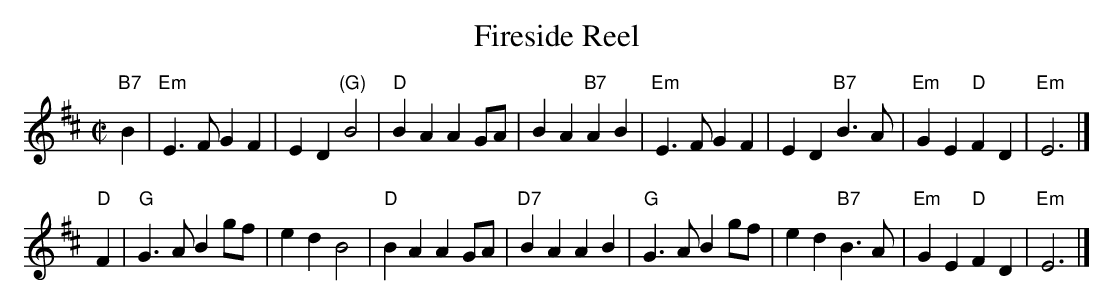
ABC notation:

X:1
T: Fireside Reel
M: C|
L: 1/4
K: EDor
"B7"B |\
"Em"E>F GF | ED "(G)"B2 | "D"BA AG/A/ | BA "B7"AB |\
"Em"E>F GF | ED "B7"B>A | "Em"GE "D"FD | "Em"E3 |]
"D"F |\
"G"G>A Bg/f/ | ed B2 | "D"BA AG/A/ | "D7"BA AB |\
"G"G>A Bg/f/ | ed "B7"B>A | "Em"GE "D"FD | "Em"E3 |]
